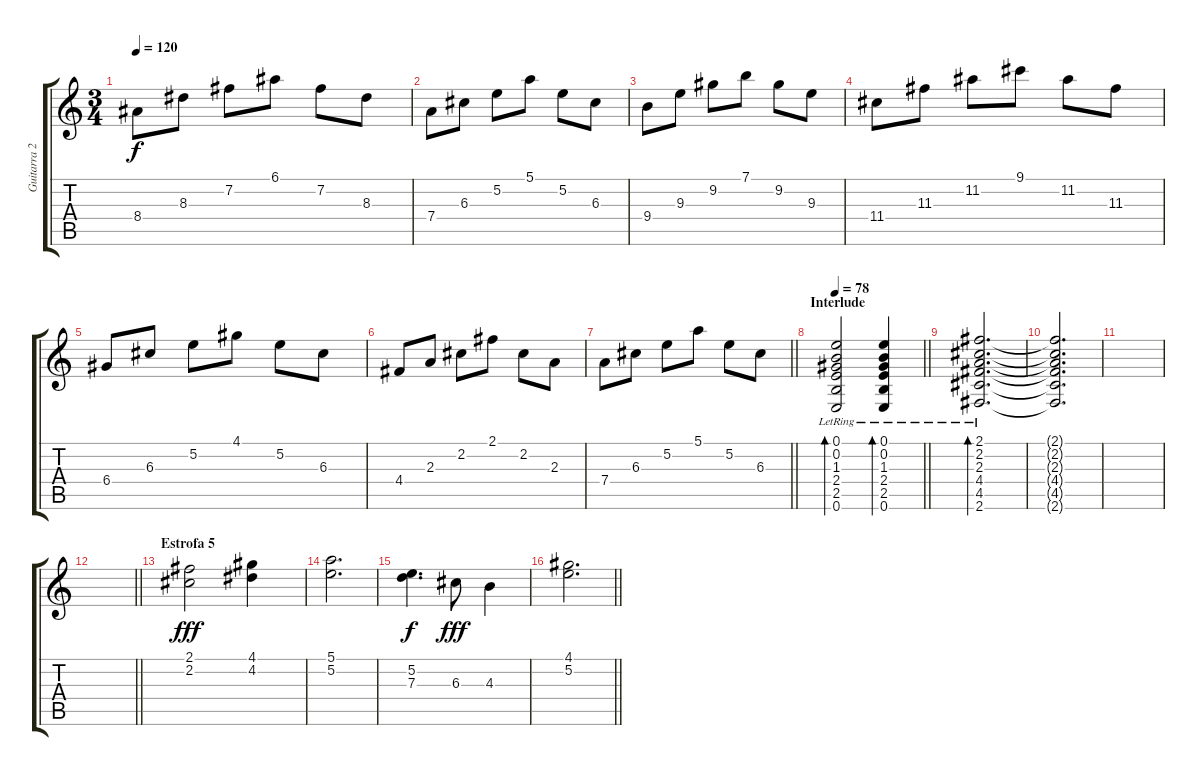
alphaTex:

\track ("Guitarra 2" "Guitarra 2") {instrument overdrivenguitar}
\staff {score tabs}
\tuning (E4 B3 G3 D3 A2 E2) {hide}
\ts (3 4)
\tempo 120
\clef g2
\ks c
8.4.8{dy f} 8.3.8 7.2.8 6.1.8 7.2.8 8.3.8 |
7.4.8 6.3.8 5.2.8 5.1.8 5.2.8 6.3.8 |
9.4.8 9.3.8 9.2.8 7.1.8 9.2.8 9.3.8 |
11.4.8 11.3.8 11.2.8 9.1.8 11.2.8 11.3.8 |
6.4.8 6.3.8 5.2.8 4.1.8 5.2.8 6.3.8 |
4.4.8{volume 11 instrument electricguitarclean} 2.3.8 2.2.8 2.1.8 2.2.8 2.3.8 |
\barLineRight lightlight
7.4.8 6.3.8 5.2.8 5.1.8 5.2.8 6.3.8 |
\section ("" "Interlude")
\tempo 78
\barLineRight lightlight
(0.1{lr} 0.2{lr} 1.3{lr} 2.4{lr} 2.5{lr} 0.6{lr}).2{bd 240} (0.1{lr} 0.2{lr} 1.3{lr} 2.4{lr} 2.5{lr} 0.6{lr}).4{bd 120} |
(2.1{lr} 2.2{lr} 2.3{lr} 4.4{lr} 4.5{lr} 2.6{lr}).2{d bd 480} |
(2.1{t} 2.2{t} 2.3{t} 4.4{t} 4.5{t} 2.6{t}).2{d} |
|
\barLineRight lightlight
|
\section ("" "Estrofa 5")
(2.1 2.2).2{dy fff volume 9 instrument electricguitarclean} (4.1 4.2).4 |
(5.1 5.2).2{d} |
(5.2 7.3).4{d dy f} 6.3.8{dy fff} 4.3.4 |
\barLineRight lightlight
(4.1 5.2).2{d}
